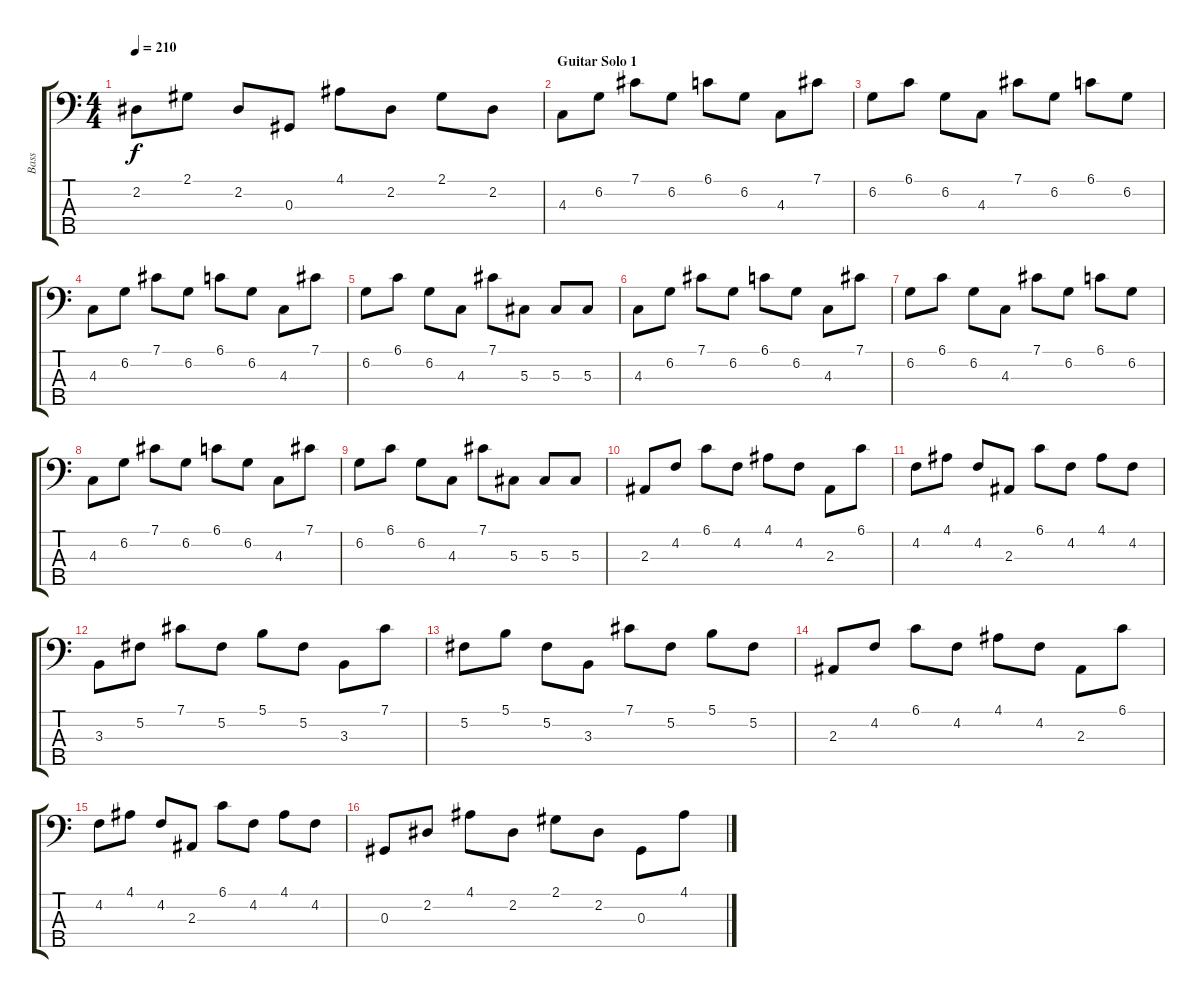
\track ("Bass" "Bass") {instrument electricbassfinger}
\staff {score tabs}
\tuning (Gb2 Db2 Ab1 Eb1 Bb0) {hide}
\ts (4 4)
\tempo 210
\clef f4
\ks c
2.2.8{dy f} 2.1.8 2.2.8 0.3.8 4.1.8 2.2.8 2.1.8 2.2.8 |
\section ("" "Guitar Solo 1")
4.3.8 6.2.8 7.1.8 6.2.8 6.1.8 6.2.8 4.3.8 7.1.8 |
6.2.8 6.1.8 6.2.8 4.3.8 7.1.8 6.2.8 6.1.8 6.2.8 |
4.3.8 6.2.8 7.1.8 6.2.8 6.1.8 6.2.8 4.3.8 7.1.8 |
6.2.8 6.1.8 6.2.8 4.3.8 7.1.8 5.3.8 5.3.8 5.3.8 |
4.3.8 6.2.8 7.1.8 6.2.8 6.1.8 6.2.8 4.3.8 7.1.8 |
6.2.8 6.1.8 6.2.8 4.3.8 7.1.8 6.2.8 6.1.8 6.2.8 |
4.3.8 6.2.8 7.1.8 6.2.8 6.1.8 6.2.8 4.3.8 7.1.8 |
6.2.8 6.1.8 6.2.8 4.3.8 7.1.8 5.3.8 5.3.8 5.3.8 |
2.3.8 4.2.8 6.1.8 4.2.8 4.1.8 4.2.8 2.3.8 6.1.8 |
4.2.8 4.1.8 4.2.8 2.3.8 6.1.8 4.2.8 4.1.8 4.2.8 |
3.3.8 5.2.8 7.1.8 5.2.8 5.1.8 5.2.8 3.3.8 7.1.8 |
5.2.8 5.1.8 5.2.8 3.3.8 7.1.8 5.2.8 5.1.8 5.2.8 |
2.3.8 4.2.8 6.1.8 4.2.8 4.1.8 4.2.8 2.3.8 6.1.8 |
4.2.8 4.1.8 4.2.8 2.3.8 6.1.8 4.2.8 4.1.8 4.2.8 |
0.3.8 2.2.8 4.1.8 2.2.8 2.1.8 2.2.8 0.3.8 4.1.8
